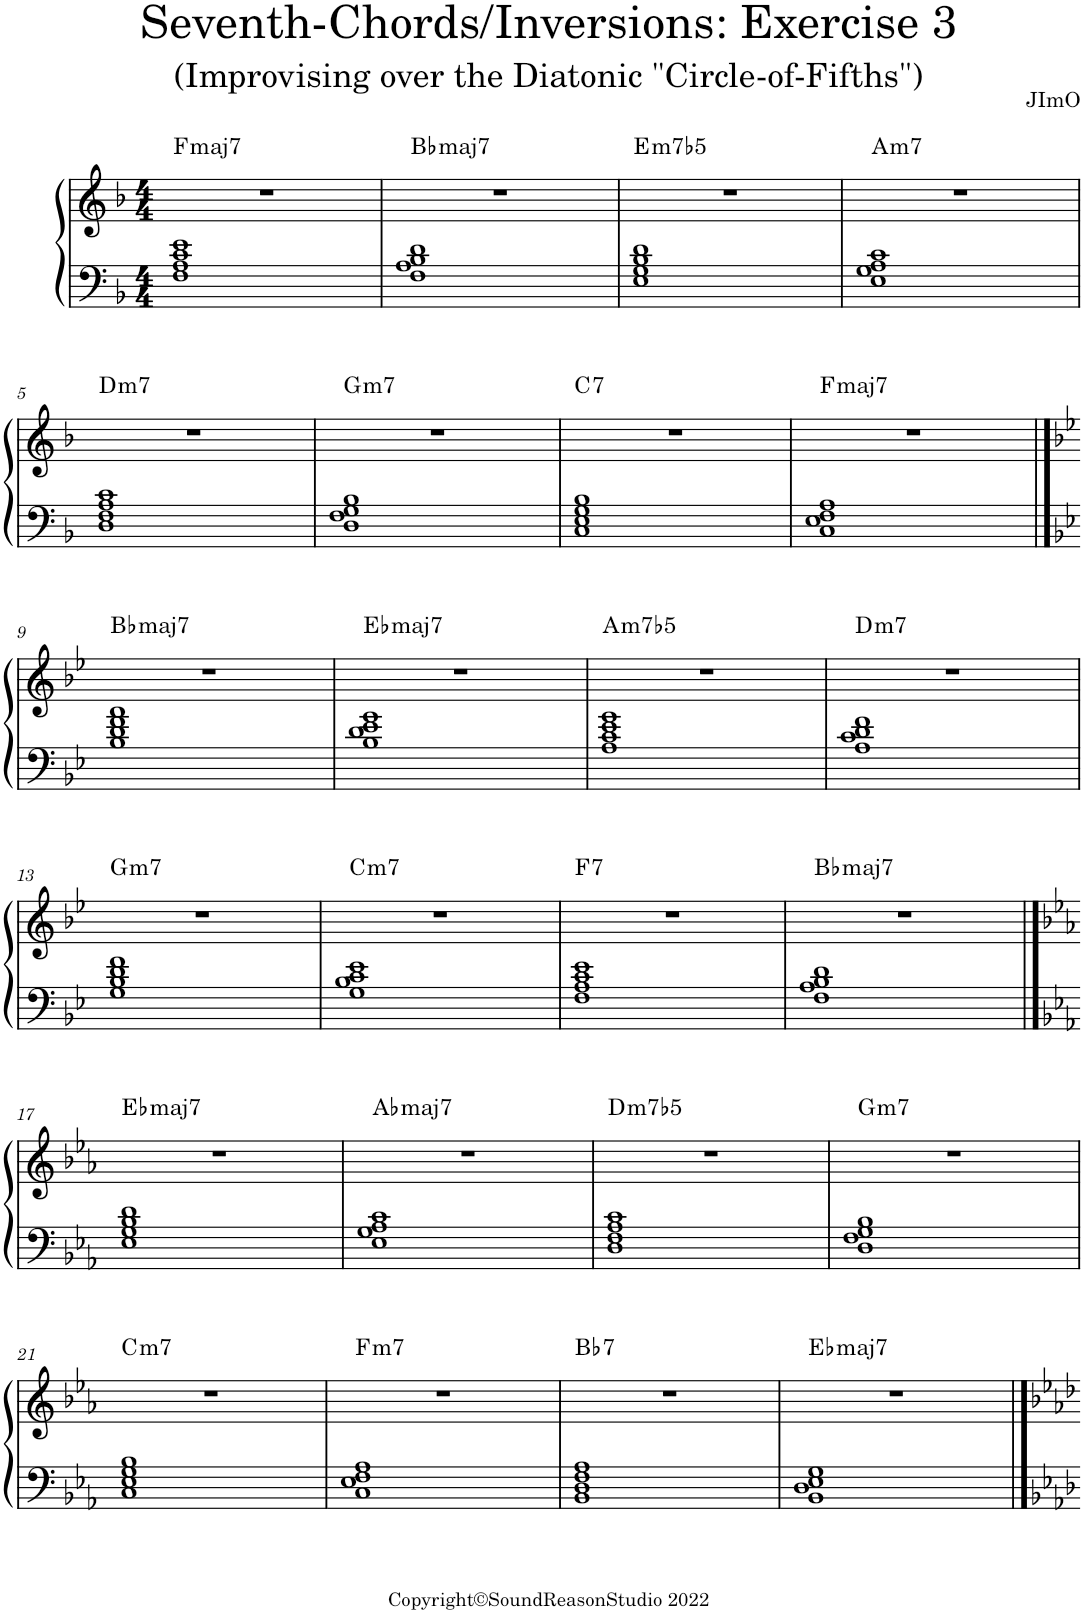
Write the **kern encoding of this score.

**kern	**kern	**harte
*part1	*part1	*part1
*staff2	*staff1	*
*I"Piano	*	*
*I'Pno.	*	*
*clefF4	*clefG2	*
*k[b-]	*k[b-]	*
*M4/4	*M4/4	*
=1	=1	=1
!	!	!LO:H:kt=maj7
1F 1A 1c 1e	1r	F:maj7
=2	=2	=2
!	!	!LO:H:kt=maj7
1F 1A 1B- 1d	1r	Bb:maj7
=3	=3	=3
!	!	!LO:H:kt=m7b5
1E 1G 1B- 1d	1r	E:hdim7
=4	=4	=4
!	!	!LO:H:kt=m7
1E 1G 1A 1c	1r	A:min7
!!LO:LB:g=z
=5	=5	=5
!	!	!LO:H:kt=m7
1D 1F 1A 1c	1r	D:min7
=6	=6	=6
!	!	!LO:H:kt=m7
1D 1F 1G 1B-	1r	G:min7
=7	=7	=7
!	!	!LO:H:kt=7
1C 1E 1G 1B-	1r	C:7
=8	=8	=8
!	!	!LO:H:kt=maj7
1C 1E 1F 1A	1r	F:maj7
!!LO:LB:g=z
==9	==9	==9
*k[b-e-]	*k[b-e-]	*
!	!	!LO:H:kt=maj7
1B- 1d 1f 1a	1r	Bb:maj7
=10	=10	=10
!	!	!LO:H:kt=maj7
1B- 1d 1e- 1g	1r	Eb:maj7
=11	=11	=11
!	!	!LO:H:kt=m7b5
1A 1c 1e- 1g	1r	A:hdim7
=12	=12	=12
!	!	!LO:H:kt=m7
1A 1c 1d 1f	1r	D:min7
!!LO:LB:g=z
=13	=13	=13
!	!	!LO:H:kt=m7
1G 1B- 1d 1f	1r	G:min7
=14	=14	=14
!	!	!LO:H:kt=m7
1G 1B- 1c 1e-	1r	C:min7
=15	=15	=15
!	!	!LO:H:kt=7
1F 1A 1c 1e-	1r	F:7
=16	=16	=16
!	!	!LO:H:kt=maj7
1F 1A 1B- 1d	1r	Bb:maj7
!!LO:LB:g=z
==17	==17	==17
*k[b-e-a-]	*k[b-e-a-]	*
!	!	!LO:H:kt=maj7
1E- 1G 1B- 1d	1r	Eb:maj7
=18	=18	=18
!	!	!LO:H:kt=maj7
1E- 1G 1A- 1c	1r	Ab:maj7
=19	=19	=19
!	!	!LO:H:kt=m7b5
1D 1F 1A- 1c	1r	D:hdim7
=20	=20	=20
!	!	!LO:H:kt=m7
1D 1F 1G 1B-	1r	G:min7
!!LO:LB:g=z
=21	=21	=21
!	!	!LO:H:kt=m7
1C 1E- 1G 1B-	1r	C:min7
=22	=22	=22
!	!	!LO:H:kt=m7
1C 1E- 1F 1A-	1r	F:min7
=23	=23	=23
!	!	!LO:H:kt=7
1BB- 1D 1F 1A-	1r	Bb:7
=24	=24	=24
!	!	!LO:H:kt=maj7
1BB- 1D 1E- 1G	1r	Eb:maj7
==	==	==
*-	*-	*-
